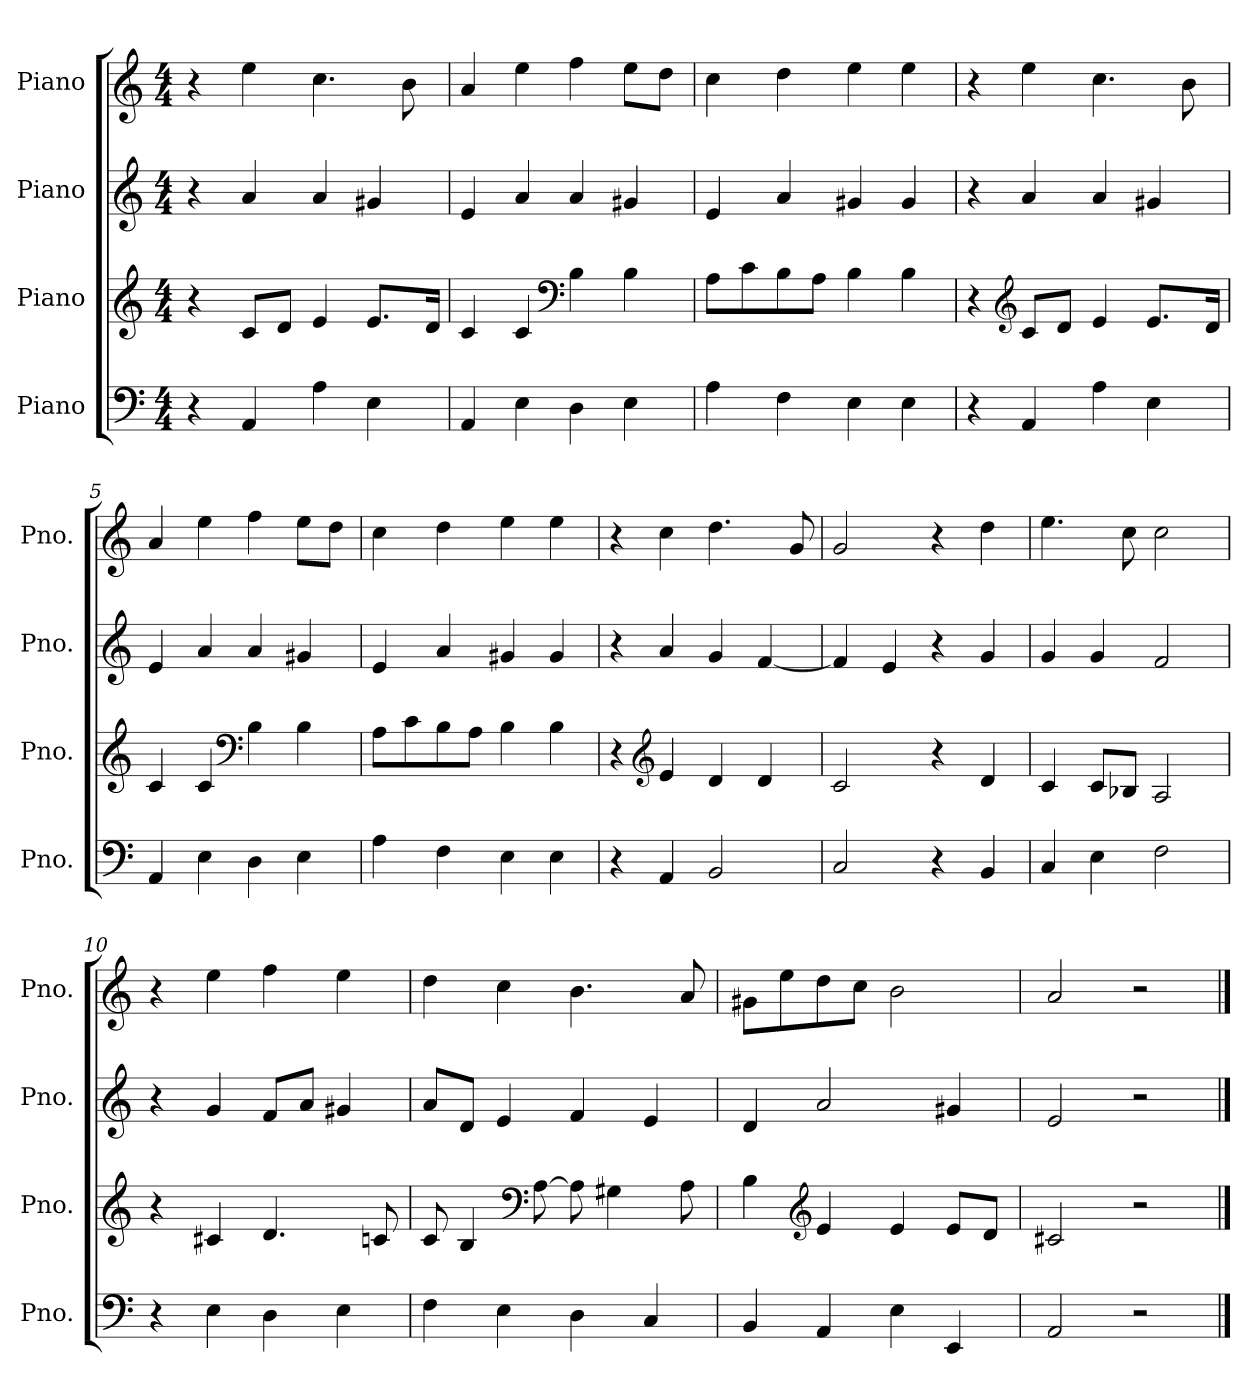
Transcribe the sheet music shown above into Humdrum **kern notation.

**kern	**kern	**kern	**kern
*part4	*part3	*part2	*part1
*staff4	*staff3	*staff2	*staff1
*I"Piano	*I"Piano	*I"Piano	*I"Piano
*I'Pno.	*I'Pno.	*I'Pno.	*I'Pno.
*clefF4	*clefG2	*clefG2	*clefG2
*k[]	*k[]	*k[]	*k[]
*M4/4	*M4/4	*M4/4	*M4/4
*MM120	*MM120	*MM120	*MM120
=1	=1	=1	=1
4r	4r	4r	4r
4AA/	8c/L	4a/	4ee\
.	8d/J	.	.
4A\	4e/	4a/	4.cc\
4E\	8.e/L	4g#X/	.
.	.	.	8b\
.	16d/Jk	.	.
=2	=2	=2	=2
4AA/	4c/	4e/	4a/
4E\	4c/	4a/	4ee\
*	*clefF4	*	*
4D\	4B\	4a/	4ff\
4E\	4B\	4g#X/	8ee\L
.	.	.	8dd\J
=3	=3	=3	=3
4A\	8A\L	4e/	4cc\
.	8c\	.	.
4F\	8B\	4a/	4dd\
.	8A\J	.	.
4E\	4B\	4g#X/	4ee\
4E\	4B\	4g#/	4ee\
=4	=4	=4	=4
4r	4r	4r	4r
*	*clefG2	*	*
4AA/	8c/L	4a/	4ee\
.	8d/J	.	.
4A\	4e/	4a/	4.cc\
4E\	8.e/L	4g#X/	.
.	.	.	8b\
.	16d/Jk	.	.
=5	=5	=5	=5
4AA/	4c/	4e/	4a/
4E\	4c/	4a/	4ee\
*	*clefF4	*	*
4D\	4B\	4a/	4ff\
4E\	4B\	4g#X/	8ee\L
.	.	.	8dd\J
!!LO:LB:g=z
=6	=6	=6	=6
4A\	8A\L	4e/	4cc\
.	8c\	.	.
4F\	8B\	4a/	4dd\
.	8A\J	.	.
4E\	4B\	4g#X/	4ee\
4E\	4B\	4g#/	4ee\
=7	=7	=7	=7
4r	4r	4r	4r
*	*clefG2	*	*
4AA/	4e/	4a/	4cc\
2BB/	4d/	4g/	4.dd\
.	4d/	[4f/	.
.	.	.	8g/
=8	=8	=8	=8
2C/	2c/	4f/]	2g/
.	.	4e/	.
4r	4r	4r	4r
4BB/	4d/	4g/	4dd\
=9	=9	=9	=9
4C/	4c/	4g/	4.ee\
4E\	8c/L	4g/	.
.	8B-X/J	.	8cc\
2F\	2A/	2f/	2cc\
=10	=10	=10	=10
4r	4r	4r	4r
4E\	4c#X/	4g/	4ee\
4D\	4.d/	8f/L	4ff\
.	.	8a/J	.
4E\	.	4g#X/	4ee\
.	8cn/	.	.
=11	=11	=11	=11
4F\	8c/	8a/L	4dd\
.	4B/	8d/J	.
4E\	.	4e/	4cc\
*	*clefF4	*	*
.	[8A\	.	.
4D\	8A\]	4f/	4.b\
.	4G#X\	.	.
4C/	.	4e/	.
.	8A\	.	8a/
!!LO:LB:g=z
=12	=12	=12	=12
4BB/	4B\	4d/	8g#X\L
.	.	.	8ee\
*	*clefG2	*	*
4AA/	4e/	2a/	8dd\
.	.	.	8cc\J
4E\	4e/	.	2b\
4EE/	8e/L	4g#X/	.
.	8d/J	.	.
=13	=13	=13	=13
2AA/	2c#X/	2e/	2a/
2r	2r	2r	2r
==	==	==	==
*-	*-	*-	*-
